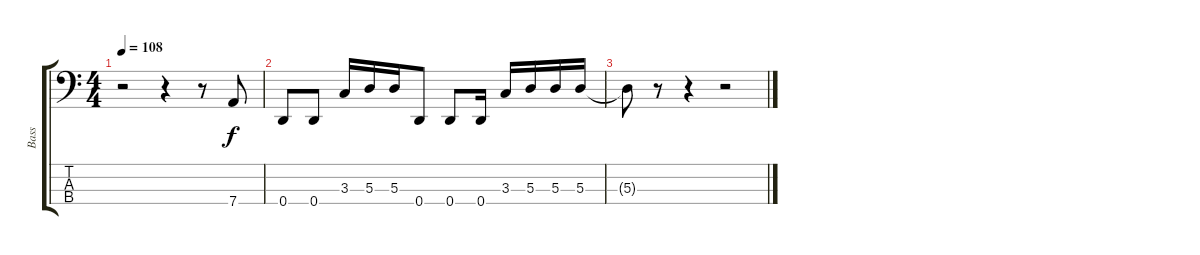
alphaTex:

\track ("Bass" "Bass") {instrument electricbasspick}
\staff {score tabs}
\tuning (G2 D2 A1 D1) {hide}
\ts (4 4)
\tempo 108
\clef f4
\ks c
r.2{dy f} r.4 r.8 7.4.8 |
0.4.8 0.4.8 3.3.16 5.3.16 5.3.16 0.4.8 0.4.8 0.4.16 3.3.16 5.3.16 5.3.16 5.3.16 |
5.3{t}.8 r.8 r.4 r.2
